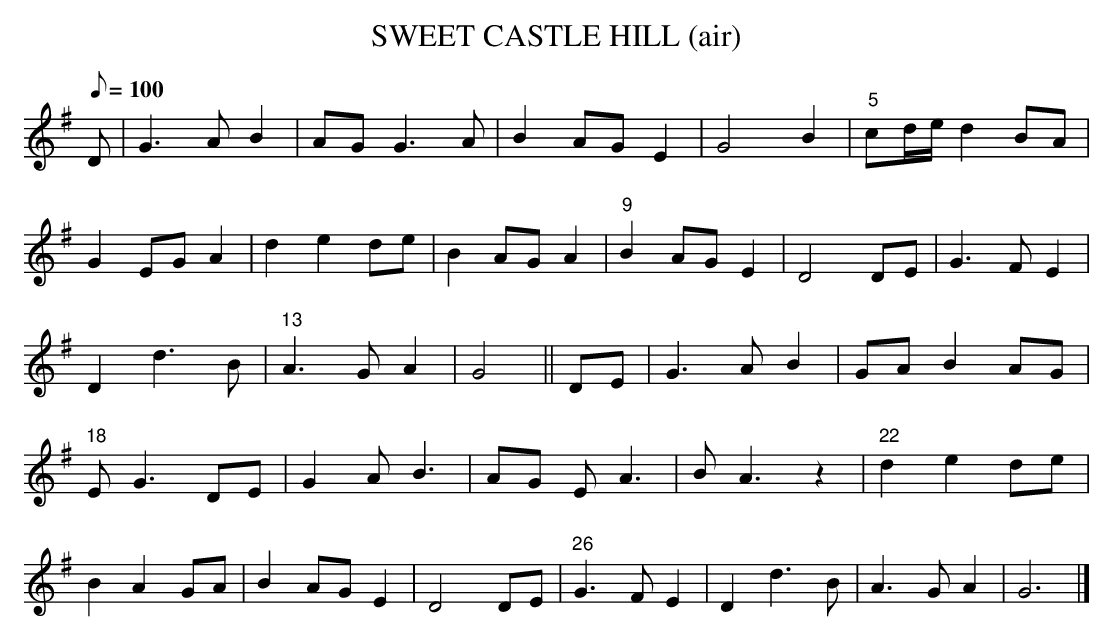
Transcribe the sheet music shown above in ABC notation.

X:1
T:SWEET CASTLE HILL (air)\
Y:"Andante"\
is per source (with the exception of the pickup to m.1, which \
is |G/D/E| in source). I suspect some scribal difficulties but\
who would know at this point?\
M:3/4\
L:1/8\
Q:100\
K:G\
D|G3 A B2|AG G3 A|B2 AG E2|G4 B2|\
"5"cd/2e/2 d2 BA|G2 EG A2|d2 e2 de|B2 AG A2|\
"9"B2 AG E2|D4 DE|G3 F E2|D2 d3 B|\
"13"A3 G A2|G4||DE|G3 A B2|GA B2 AG|\
"18"E G3 DE|G2 A B3|AG E A3|B A3 z2|\
"22"d2 e2 de|B2 A2 GA|B2 AG E2|D4 DE|\
"26"G3 F E2|D2 d3 B|A3 G A2|G6|]\
\
\
